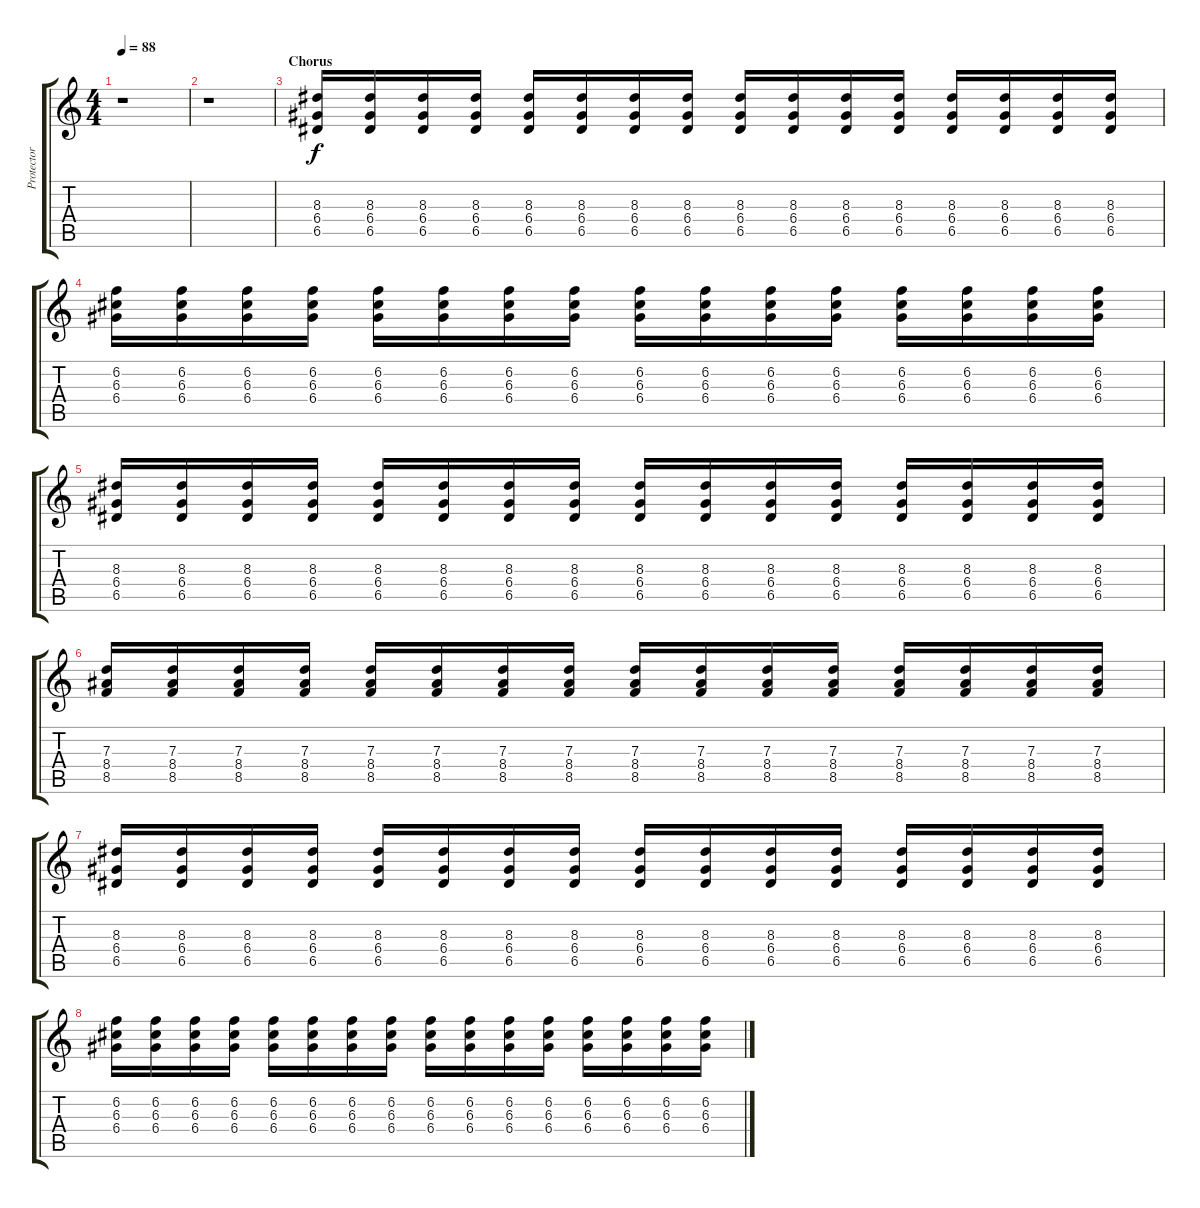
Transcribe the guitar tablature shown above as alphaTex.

\track ("Protector (Rhythm Guitar)" "Protector ") {instrument distortionguitar}
\staff {score tabs}
\tuning (E4 B3 G3 D3 A2 E2) {hide}
\ts (4 4)
\tempo 88
\clef g2
\ks c
r.1{dy f} |
r.1 |
\section ("" "Chorus")
(8.3 6.4 6.5).16 (8.3 6.4 6.5).16 (8.3 6.4 6.5).16 (8.3 6.4 6.5).16 (8.3 6.4 6.5).16 (8.3 6.4 6.5).16 (8.3 6.4 6.5).16 (8.3 6.4 6.5).16 (8.3 6.4 6.5).16 (8.3 6.4 6.5).16 (8.3 6.4 6.5).16 (8.3 6.4 6.5).16 (8.3 6.4 6.5).16 (8.3 6.4 6.5).16 (8.3 6.4 6.5).16 (8.3 6.4 6.5).16 |
(6.2 6.3 6.4).16 (6.2 6.3 6.4).16 (6.2 6.3 6.4).16 (6.2 6.3 6.4).16 (6.2 6.3 6.4).16 (6.2 6.3 6.4).16 (6.2 6.3 6.4).16 (6.2 6.3 6.4).16 (6.2 6.3 6.4).16 (6.2 6.3 6.4).16 (6.2 6.3 6.4).16 (6.2 6.3 6.4).16 (6.2 6.3 6.4).16 (6.2 6.3 6.4).16 (6.2 6.3 6.4).16 (6.2 6.3 6.4).16 |
(8.3 6.4 6.5).16 (8.3 6.4 6.5).16 (8.3 6.4 6.5).16 (8.3 6.4 6.5).16 (8.3 6.4 6.5).16 (8.3 6.4 6.5).16 (8.3 6.4 6.5).16 (8.3 6.4 6.5).16 (8.3 6.4 6.5).16 (8.3 6.4 6.5).16 (8.3 6.4 6.5).16 (8.3 6.4 6.5).16 (8.3 6.4 6.5).16 (8.3 6.4 6.5).16 (8.3 6.4 6.5).16 (8.3 6.4 6.5).16 |
(7.3 8.4 8.5).16 (7.3 8.4 8.5).16 (7.3 8.4 8.5).16 (7.3 8.4 8.5).16 (7.3 8.4 8.5).16 (7.3 8.4 8.5).16 (7.3 8.4 8.5).16 (7.3 8.4 8.5).16 (7.3 8.4 8.5).16 (7.3 8.4 8.5).16 (7.3 8.4 8.5).16 (7.3 8.4 8.5).16 (7.3 8.4 8.5).16 (7.3 8.4 8.5).16 (7.3 8.4 8.5).16 (7.3 8.4 8.5).16 |
(8.3 6.4 6.5).16 (8.3 6.4 6.5).16 (8.3 6.4 6.5).16 (8.3 6.4 6.5).16 (8.3 6.4 6.5).16 (8.3 6.4 6.5).16 (8.3 6.4 6.5).16 (8.3 6.4 6.5).16 (8.3 6.4 6.5).16 (8.3 6.4 6.5).16 (8.3 6.4 6.5).16 (8.3 6.4 6.5).16 (8.3 6.4 6.5).16 (8.3 6.4 6.5).16 (8.3 6.4 6.5).16 (8.3 6.4 6.5).16 |
(6.2 6.3 6.4).16 (6.2 6.3 6.4).16 (6.2 6.3 6.4).16 (6.2 6.3 6.4).16 (6.2 6.3 6.4).16 (6.2 6.3 6.4).16 (6.2 6.3 6.4).16 (6.2 6.3 6.4).16 (6.2 6.3 6.4).16 (6.2 6.3 6.4).16 (6.2 6.3 6.4).16 (6.2 6.3 6.4).16 (6.2 6.3 6.4).16 (6.2 6.3 6.4).16 (6.2 6.3 6.4).16 (6.2 6.3 6.4).16
